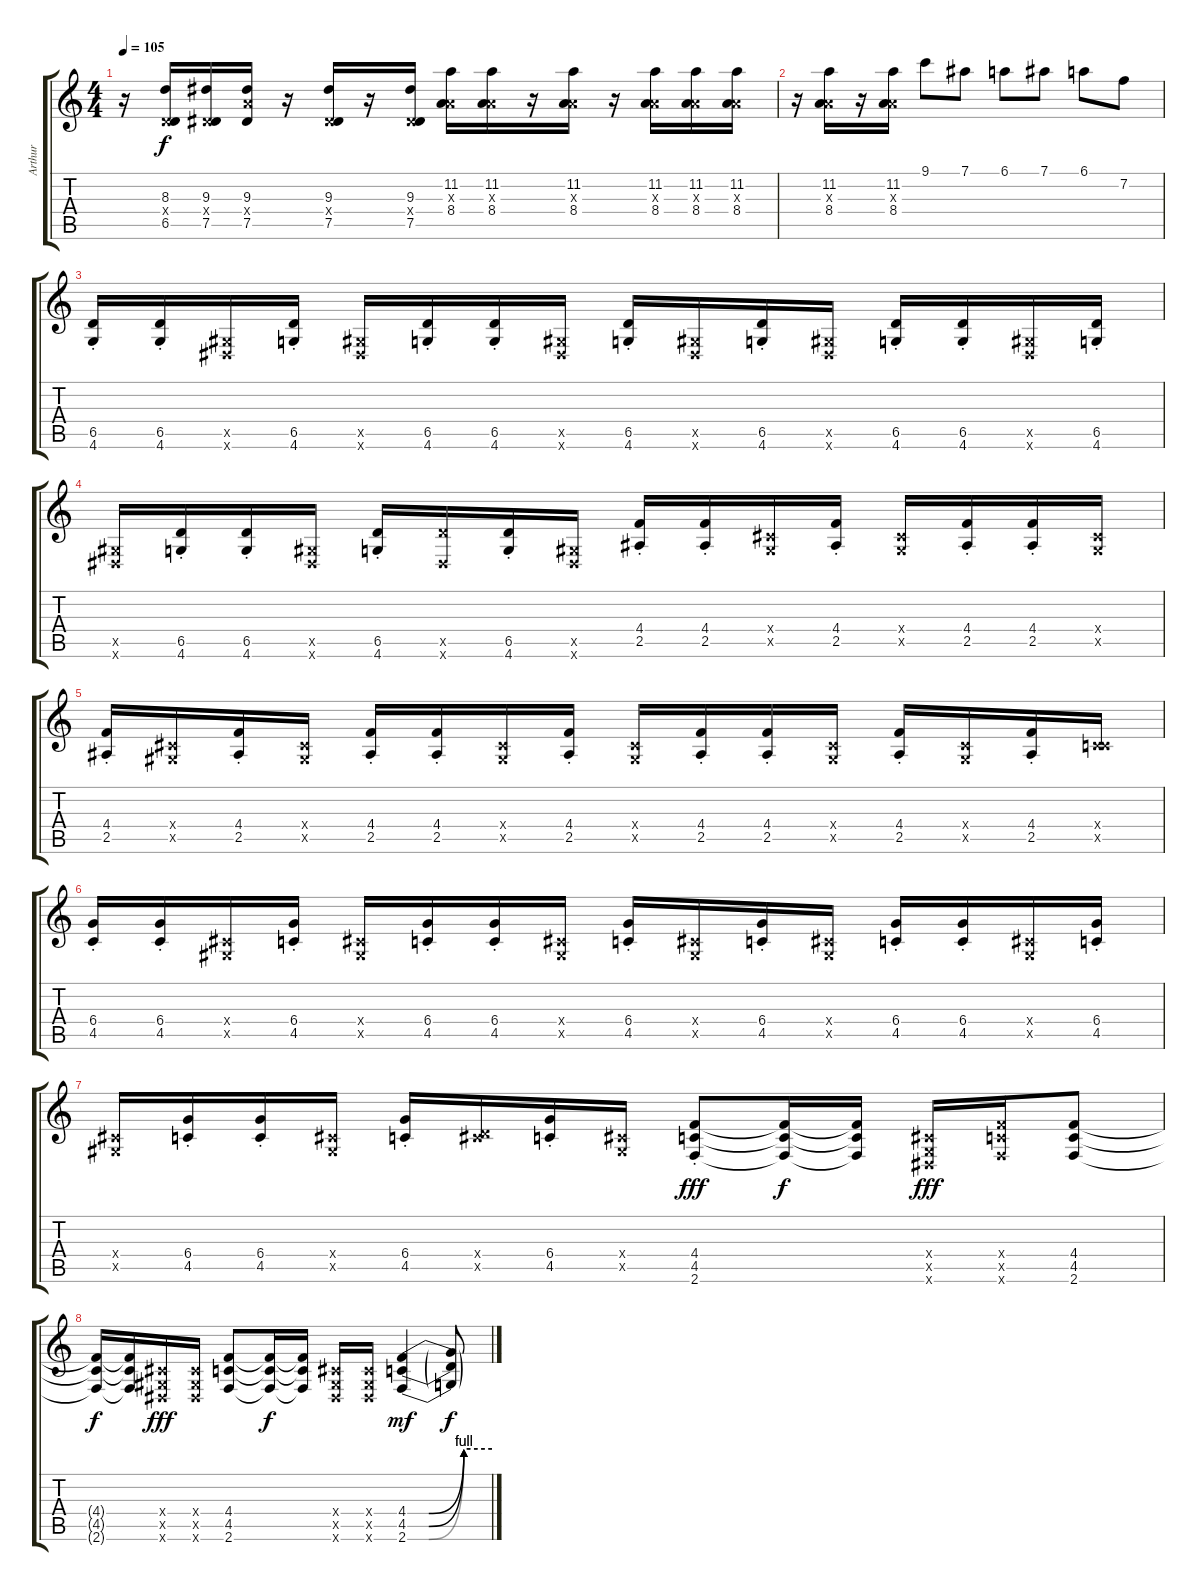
\track ("Arthur" "Arthur") {instrument distortionguitar}
\staff {score tabs}
\tuning (Eb4 Bb3 Gb3 Db3 Ab2 Eb2) {hide}
\ts (4 4)
\tempo 105
\clef g2
\ks c
r.16{dy f} (8.3 1.4{x} 6.5).16 (9.3 2.4{x} 7.5).16 (9.3 8.4{x} 7.5).16 r.16 (9.3 2.4{x} 7.5).16 r.16 (9.3 2.4{x} 7.5).16 (11.2 3.3{x} 8.4).16 (11.2 3.3{x} 8.4).16 r.16 (11.2 3.3{x} 8.4).16 r.16 (11.2 3.3{x} 8.4).16 (11.2 3.3{x} 8.4).16 (11.2 3.3{x} 8.4).16 |
r.16 (11.2 3.3{x} 8.4).16 r.16 (11.2 3.3{x} 8.4).16 9.1.8 7.1.8 6.1.8 7.1.8 6.1.8 7.2.8 |
(6.5{st} 4.6{st}).16 (6.5{st} 4.6{st}).16 (0.5{x} 0.6{x}).16 (6.5{st} 4.6{st}).16 (0.5{x} 0.6{x}).16 (6.5{st} 4.6{st}).16 (6.5{st} 4.6{st}).16 (0.5{x} 0.6{x}).16 (6.5{st} 4.6{st}).16 (0.5{x} 0.6{x}).16 (6.5{st} 4.6{st}).16 (0.5{x} 0.6{x}).16 (6.5{st} 4.6{st}).16 (6.5{st} 4.6{st}).16 (0.5{x} 0.6{x}).16 (6.5{st} 4.6{st}).16 |
(0.5{x} 0.6{x}).16 (6.5{st} 4.6{st}).16 (6.5{st} 4.6{st}).16 (0.5{x} 0.6{x}).16 (6.5{st} 4.6{st}).16 (6.5{x} 0.6{x}).16 (6.5{st} 4.6{st}).16 (0.5{x} 0.6{x}).16 (4.4{st} 2.5{st}).16 (4.4{st} 2.5{st}).16 (0.4{x} 0.5{x}).16 (4.4{st} 2.5{st}).16 (0.4{x} 0.5{x}).16 (4.4{st} 2.5{st}).16 (4.4{st} 2.5{st}).16 (0.4{x} 0.5{x}).16 |
(4.4{st} 2.5{st}).16 (0.4{x} 0.5{x}).16 (4.4{st} 2.5{st}).16 (0.4{x} 0.5{x}).16 (4.4{st} 2.5{st}).16 (4.4{st} 2.5{st}).16 (0.4{x} 0.5{x}).16 (4.4{st} 2.5{st}).16 (0.4{x} 0.5{x}).16 (4.4{st} 2.5{st}).16 (4.4{st} 2.5{st}).16 (0.4{x} 0.5{x}).16 (4.4{st} 2.5{st}).16 (0.4{x} 0.5{x}).16 (4.4{st} 2.5{st}).16 (0.4{x} 4.5{x}).16 |
(6.4{st} 4.5).16 (6.4{st} 4.5).16 (0.4{x} 0.5{x}).16 (6.4{st} 4.5).16 (0.4{x} 0.5{x}).16 (6.4{st} 4.5).16 (6.4{st} 4.5).16 (0.4{x} 0.5{x}).16 (6.4{st} 4.5).16 (0.4{x} 0.5{x}).16 (6.4{st} 4.5).16 (0.4{x} 0.5{x}).16 (6.4{st} 4.5).16 (6.4{st} 4.5).16 (0.4{x} 0.5{x}).16 (6.4{st} 4.5).16 |
(0.4{x} 0.5{x}).16 (6.4{st} 4.5).16 (6.4{st} 4.5).16 (0.4{x} 0.5{x}).16 (6.4{st} 4.5{st}).16 (0.4{x} 6.5{x}).16 (6.4{st} 4.5).16 (0.4{x} 0.5{x}).16 (4.4 4.5 2.6{st}).8{dy fff} (4.4{t} 4.5{t} 2.6{t}).16{dy f} (4.4{t} 4.5{t} 2.6{t}).16 (0.4{x} 0.5{x} 0.6{x}).16{dy fff} (4.4{x} 4.5{x} 2.6{x}).16 (4.4 4.5 2.6).8 |
(4.4{t} 4.5{t} 2.6{t}).16{dy f} (4.4{t} 4.5{t} 2.6{t}).16 (0.4{x} 0.5{x} 0.6{x}).16{dy fff} (0.4{x} 0.5{x} 0.6{x}).16 (4.4 4.5 2.6).8 (4.4{t} 4.5{t} 2.6{t}).16{dy f} (4.4{t} 4.5{t} 2.6{t}).16 (0.4{x} 0.5{x} 0.6{x}).16 (0.4{x} 0.5{x} 0.6{x}).16 (4.4{be (custom 0 0 15 0 40 4 60 4)} 4.5{be (custom 0 0 15 0 40 4 60 4)} 2.6{be (custom 0 0 15 0 40 4 60 4)}).4{dy mf} (4.4{t} 4.5{t} 2.6{t}).8{dy f}
